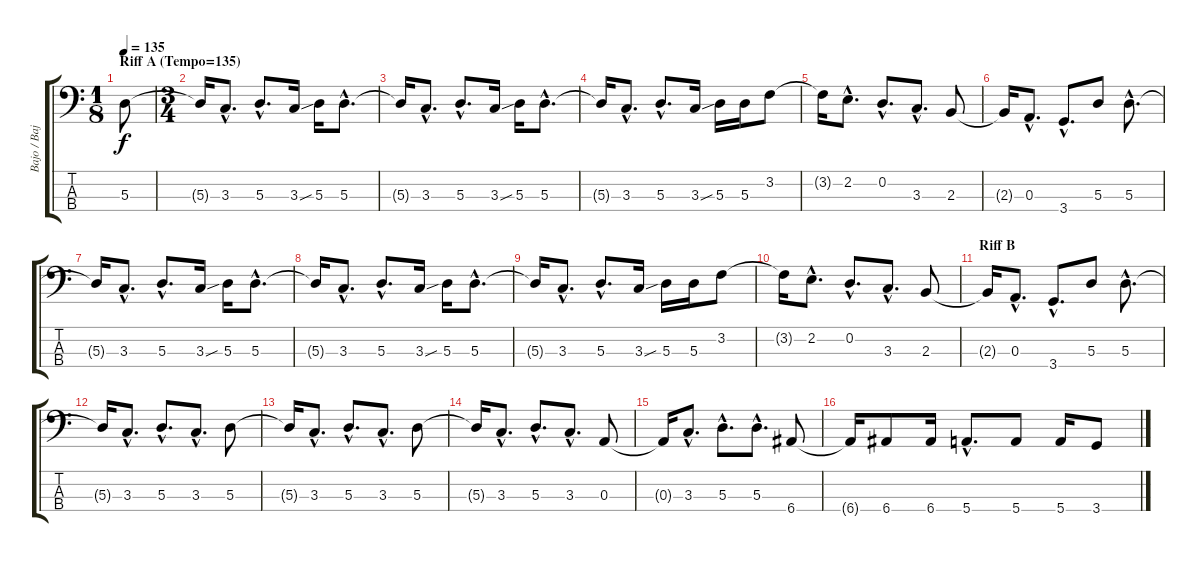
\track ("Bajo / Bajo solista" "Bajo / Baj") {instrument electricbassfinger}
\staff {score tabs}
\tuning (G2 D2 A1 E1) {hide}
\ts (1 8)
\section ("" "Riff A (Tempo=135)")
\tempo 135
\clef f4
\ks c
5.3.8{dy f instrument electricbassfinger} |
\ts (3 4)
5.3{t}.16 3.3{hac}.8{d} 5.3{hac}.8{d} 3.3{sou}.16 5.3.16 5.3{hac}.8{d} |
5.3{t}.16 3.3{hac}.8{d} 5.3{hac}.8{d} 3.3{sou}.16 5.3.16 5.3{hac}.8{d} |
5.3{t}.16 3.3{hac}.8{d} 5.3{hac}.8{d} 3.3{sou}.16 5.3.16 5.3.16 3.2.8 |
3.2{t}.16 2.2{hac}.8{d} 0.2{hac}.8{d} 3.3{hac}.8{d} 2.3.8 |
2.3{t}.16 0.3{hac}.8{d} 3.4{hac}.8{d} 5.3.8 5.3{hac}.8{d} |
5.3{t}.16 3.3{hac}.8{d} 5.3{hac}.8{d} 3.3{sou}.16 5.3.16 5.3{hac}.8{d} |
5.3{t}.16 3.3{hac}.8{d} 5.3{hac}.8{d} 3.3{sou}.16 5.3.16 5.3{hac}.8{d} |
5.3{t}.16 3.3{hac}.8{d} 5.3{hac}.8{d} 3.3{sou}.16 5.3.16 5.3.16 3.2.8 |
3.2{t}.16 2.2{hac}.8{d} 0.2{hac}.8{d} 3.3{hac}.8{d} 2.3.8 |
\section ("" "Riff B")
2.3{t}.16 0.3{hac}.8{d} 3.4{hac}.8{d} 5.3.8 5.3{hac}.8{d} |
5.3{t}.16 3.3{hac}.8{d} 5.3{hac}.8{d} 3.3{hac}.8{d} 5.3.8 |
5.3{t}.16 3.3{hac}.8{d} 5.3{hac}.8{d} 3.3{hac}.8{d} 5.3.8 |
5.3{t}.16 3.3{hac}.8{d} 5.3{hac}.8{d} 3.3{hac}.8{d} 0.3.8 |
0.3{t}.16 3.3{hac}.8{d} 5.3{hac}.8{d} 5.3{hac}.8{d} 6.4.8 |
6.4{t}.16 6.4.8 6.4.16 5.4{hac}.8{d} 5.4.8 5.4.16 3.4.8
